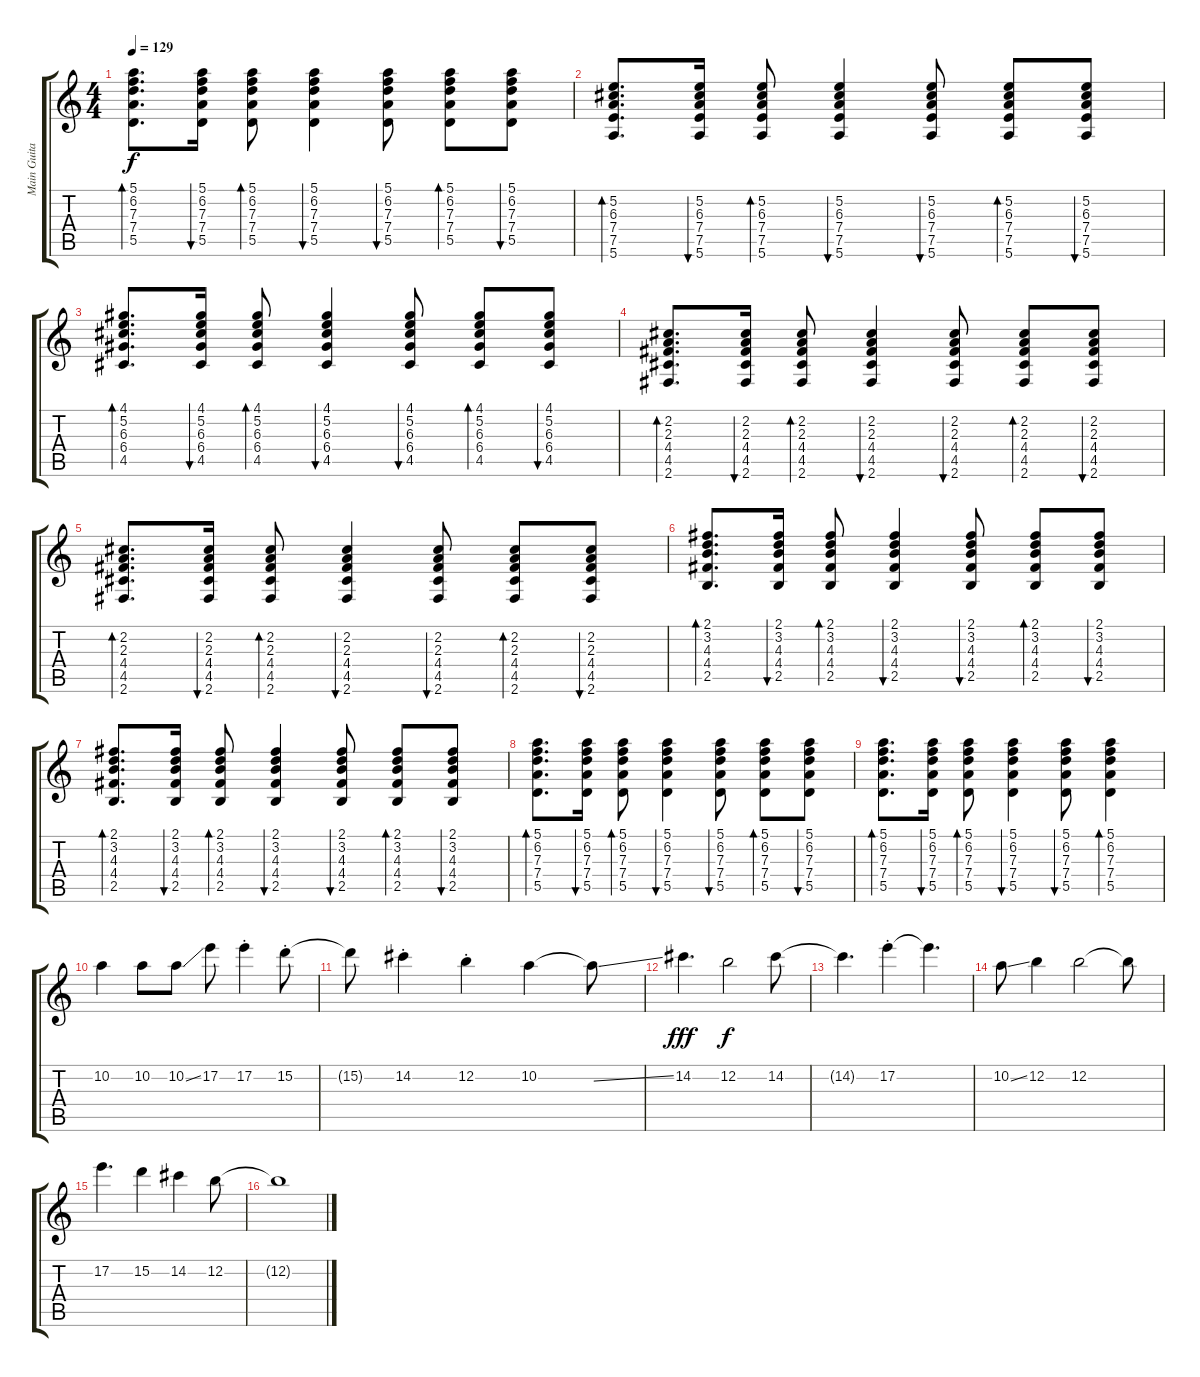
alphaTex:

\track ("Main Guitar" "Main Guita") {instrument acousticguitarnylon}
\staff {score tabs}
\tuning (E4 B3 G3 D3 A2 E2) {hide}
\ts (4 4)
\tempo 129
\clef g2
\ks c
(5.1 6.2 7.3 7.4 5.5).8{d bd 60 dy f} (5.1 6.2 7.3 7.4 5.5).16{bu 60} (5.1 6.2 7.3 7.4 5.5).8{bd 60} (5.1 6.2 7.3 7.4 5.5).4{bu 60} (5.1 6.2 7.3 7.4 5.5).8{bu 60} (5.1 6.2 7.3 7.4 5.5).8{bd 60} (5.1 6.2 7.3 7.4 5.5).8{bu 60} |
(5.2 6.3 7.4 7.5 5.6).8{d bd 60} (5.2 6.3 7.4 7.5 5.6).16{bu 60} (5.2 6.3 7.4 7.5 5.6).8{bd 60} (5.2 6.3 7.4 7.5 5.6).4{bu 60} (5.2 6.3 7.4 7.5 5.6).8{bu 60} (5.2 6.3 7.4 7.5 5.6).8{bd 60} (5.2 6.3 7.4 7.5 5.6).8{bu 60} |
(4.1 5.2 6.3 6.4 4.5).8{d bd 60} (4.1 5.2 6.3 6.4 4.5).16{bu 60} (4.1 5.2 6.3 6.4 4.5).8{bd 60} (4.1 5.2 6.3 6.4 4.5).4{bu 60} (4.1 5.2 6.3 6.4 4.5).8{bu 60} (4.1 5.2 6.3 6.4 4.5).8{bd 60} (4.1 5.2 6.3 6.4 4.5).8{bu 60} |
(2.2 2.3 4.4 4.5 2.6).8{d bd 60} (2.2 2.3 4.4 4.5 2.6).16{bu 60} (2.2 2.3 4.4 4.5 2.6).8{bd 60} (2.2 2.3 4.4 4.5 2.6).4{bu 60} (2.2 2.3 4.4 4.5 2.6).8{bu 60} (2.2 2.3 4.4 4.5 2.6).8{bd 60} (2.2 2.3 4.4 4.5 2.6).8{bu 60} |
(2.2 2.3 4.4 4.5 2.6).8{d bd 60} (2.2 2.3 4.4 4.5 2.6).16{bu 60} (2.2 2.3 4.4 4.5 2.6).8{bd 60} (2.2 2.3 4.4 4.5 2.6).4{bu 60} (2.2 2.3 4.4 4.5 2.6).8{bu 60} (2.2 2.3 4.4 4.5 2.6).8{bd 60} (2.2 2.3 4.4 4.5 2.6).8{bu 60} |
(2.1 3.2 4.3 4.4 2.5).8{d bd 60} (2.1 3.2 4.3 4.4 2.5).16{bu 60} (2.1 3.2 4.3 4.4 2.5).8{bd 60} (2.1 3.2 4.3 4.4 2.5).4{bu 60} (2.1 3.2 4.3 4.4 2.5).8{bu 60} (2.1 3.2 4.3 4.4 2.5).8{bd 60} (2.1 3.2 4.3 4.4 2.5).8{bu 60} |
(2.1 3.2 4.3 4.4 2.5).8{d bd 60} (2.1 3.2 4.3 4.4 2.5).16{bu 60} (2.1 3.2 4.3 4.4 2.5).8{bd 60} (2.1 3.2 4.3 4.4 2.5).4{bu 60} (2.1 3.2 4.3 4.4 2.5).8{bu 60} (2.1 3.2 4.3 4.4 2.5).8{bd 60} (2.1 3.2 4.3 4.4 2.5).8{bu 60} |
(5.1 6.2 7.3 7.4 5.5).8{d bd 60} (5.1 6.2 7.3 7.4 5.5).16{bu 60} (5.1 6.2 7.3 7.4 5.5).8{bd 60} (5.1 6.2 7.3 7.4 5.5).4{bu 60} (5.1 6.2 7.3 7.4 5.5).8{bu 60} (5.1 6.2 7.3 7.4 5.5).8{bd 60} (5.1 6.2 7.3 7.4 5.5).8{bu 60} |
(5.1 6.2 7.3 7.4 5.5).8{d bd 60} (5.1 6.2 7.3 7.4 5.5).16{bu 60} (5.1 6.2 7.3 7.4 5.5).8{bd 60} (5.1 6.2 7.3 7.4 5.5).4{bu 60} (5.1 6.2 7.3 7.4 5.5).8{bu 60} (5.1 6.2 7.3 7.4 5.5).4{bd 60} |
10.2.4{volume 16 instrument acousticguitarnylon} 10.2.8 10.2{ss}.8 17.2.8 17.2{st}.4 15.2{st}.8 |
15.2{t}.8 14.2{st}.4 12.2{st}.4 10.2.4 10.2{ss t}.8 |
14.2.4{d dy fff} 12.2.2{dy f} 14.2.8 |
14.2{t}.4{d} 17.2{st}.4 17.2{t}.4{d} |
10.2{ss}.8 12.2.4 12.2.2 12.2{t}.8 |
17.2.4{d} 15.2.4 14.2.4 12.2.8 |
12.2{t}.1
